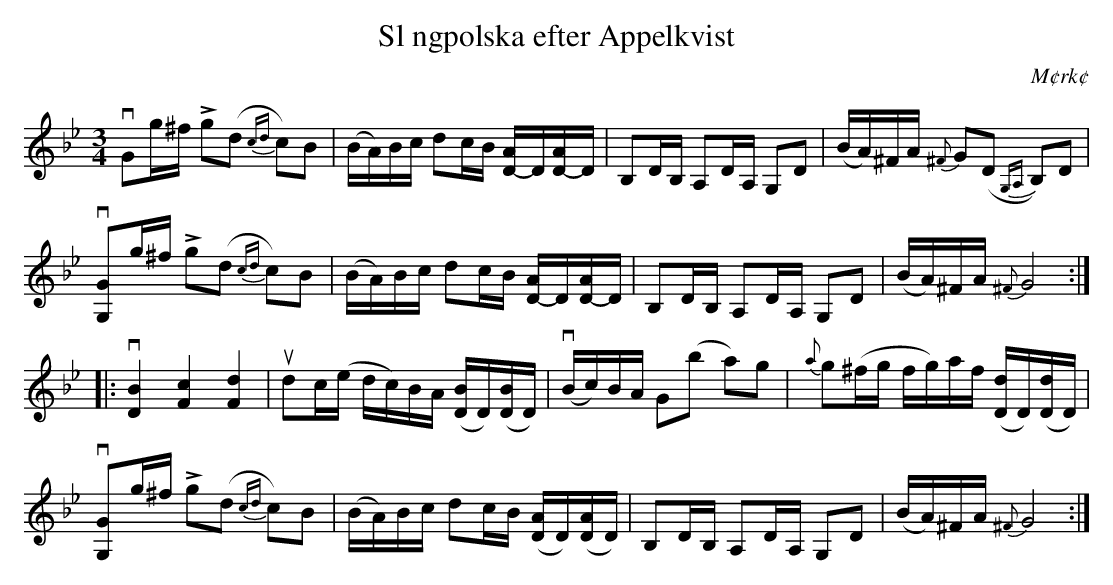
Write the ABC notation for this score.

X:1
T:Sl ngpolska efter Appelkvist
O:M¢rk¢
M:3/4
L:1/8
K:Gm
vGg/^f/ Lg(d {cd}c)B | (B/A/)B/c/ dc/B/ [D-A]/D/[D-A]/D/ | B,D/B,/ A,D/A,/ G,D | (B/A/)^F/A/ {^F}G(D {G,A,}B,)D |
v[G,G]g/^f/ Lg(d {cd}c)B | (B/A/)B/c/ dc/B/ [D-A]/D/[D-A]/D/ | B,D/B,/ A,D/A,/ G,D | (B/A/)^F/A/ {^F}G4 :|:
v[DB]2 [Fc]2 [Fd]2 | udc/(e/ d/c/)B/A/ ([DB]/D/)([DB]/D/) | v(B/c/)B/A/ G(b a)g | {a}g(^f/g/ f/g/)a/f/ ([Dd]/D/)([Dd]/D/) |
v[G,G]g/^f/ Lg(d {cd}c)B | (B/A/)B/c/ dc/B/ ([DA]/D/)([DA]/D/) | B,D/B,/ A,D/A,/ G,D | (B/A/)^F/A/ {^F}G4 :|
